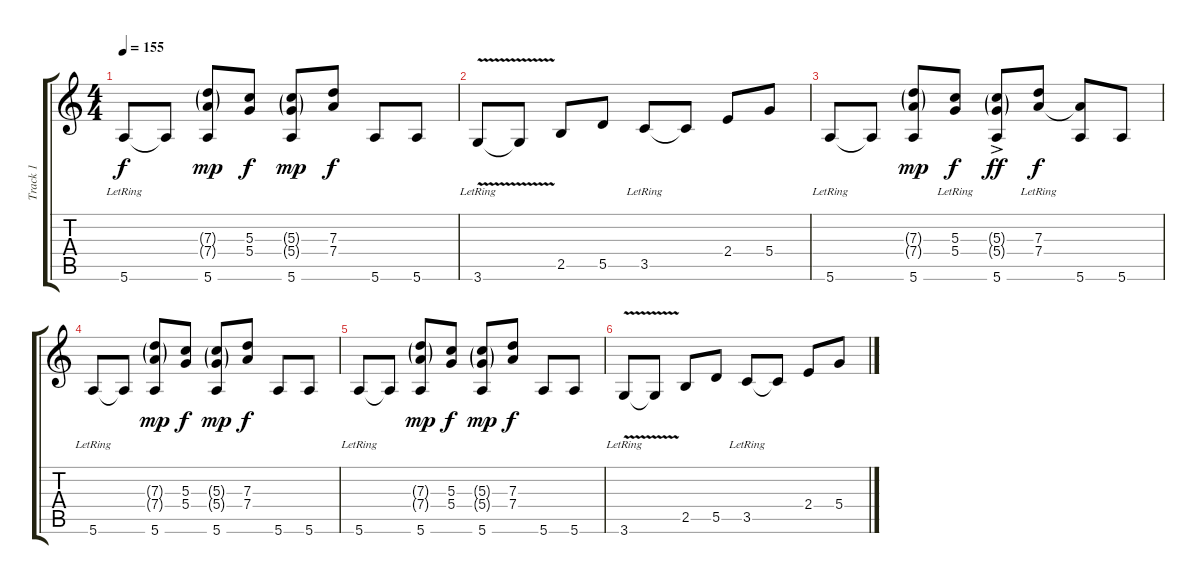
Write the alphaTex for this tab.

\track ("Track 1" "Track 1") {instrument distortionguitar}
\staff {score tabs}
\tuning (E4 B3 G3 D3 A2 E2) {hide}
\ts (4 4)
\tempo 155
\clef g2
\ks c
5.6{lr}.8{dy f} 5.6{t}.8 (7.3{g} 7.4{g} 5.6).8{dy mp} (5.3 5.4).8{dy f} (5.3{g} 5.4{g} 5.6).8{dy mp} (7.3 7.4).8{dy f} 5.6.8 5.6.8 |
3.6{v lr}.8 3.6{t}.8 2.5.8 5.5.8 3.5{lr}.8 3.5{t}.8 2.4.8 5.4.8 |
5.6{lr}.8 5.6{t}.8 (7.3{g} 7.4{g} 5.6).8{dy mp} (5.3 5.4{lr}).8{dy f} (5.3{g} 5.4{g} 5.6{ac}).8{dy ff} (7.3 7.4{lr}).8{dy f} (7.4{t} 5.6).8 5.6.8 |
5.6{lr}.8 5.6{t}.8 (7.3{g} 7.4{g} 5.6).8{dy mp} (5.3 5.4).8{dy f} (5.3{g} 5.4{g} 5.6).8{dy mp} (7.3 7.4).8{dy f} 5.6.8 5.6.8 |
5.6{lr}.8 5.6{t}.8 (7.3{g} 7.4{g} 5.6).8{dy mp} (5.3 5.4).8{dy f} (5.3{g} 5.4{g} 5.6).8{dy mp} (7.3 7.4).8{dy f} 5.6.8 5.6.8 |
3.6{v lr}.8 3.6{t}.8 2.5.8 5.5.8 3.5{lr}.8 3.5{t}.8 2.4.8 5.4.8
